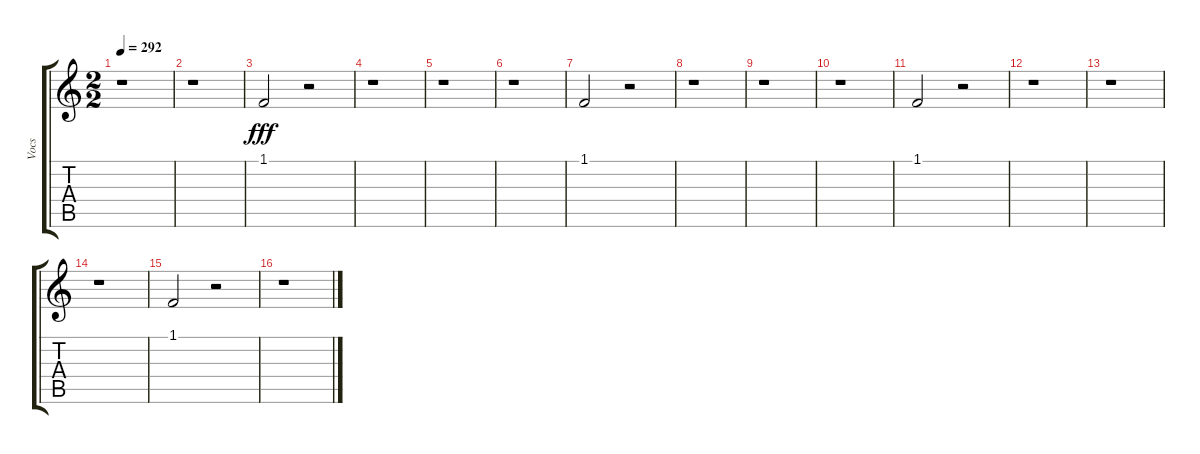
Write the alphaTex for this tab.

\track ("Vocs" "Vocs") {instrument lead3calliope}
\staff {score tabs}
\tuning (E4 B3 G3 D3 A2 E2) {hide}
\ts (2 2)
\tempo 292
\clef g2
\ks c
r.1{dy fff} |
r.1 |
1.1.2 r.2 |
r.1 |
r.1 |
r.1 |
1.1.2 r.2 |
r.1 |
r.1 |
r.1 |
1.1.2 r.2 |
r.1 |
r.1 |
r.1 |
1.1.2 r.2 |
r.1
